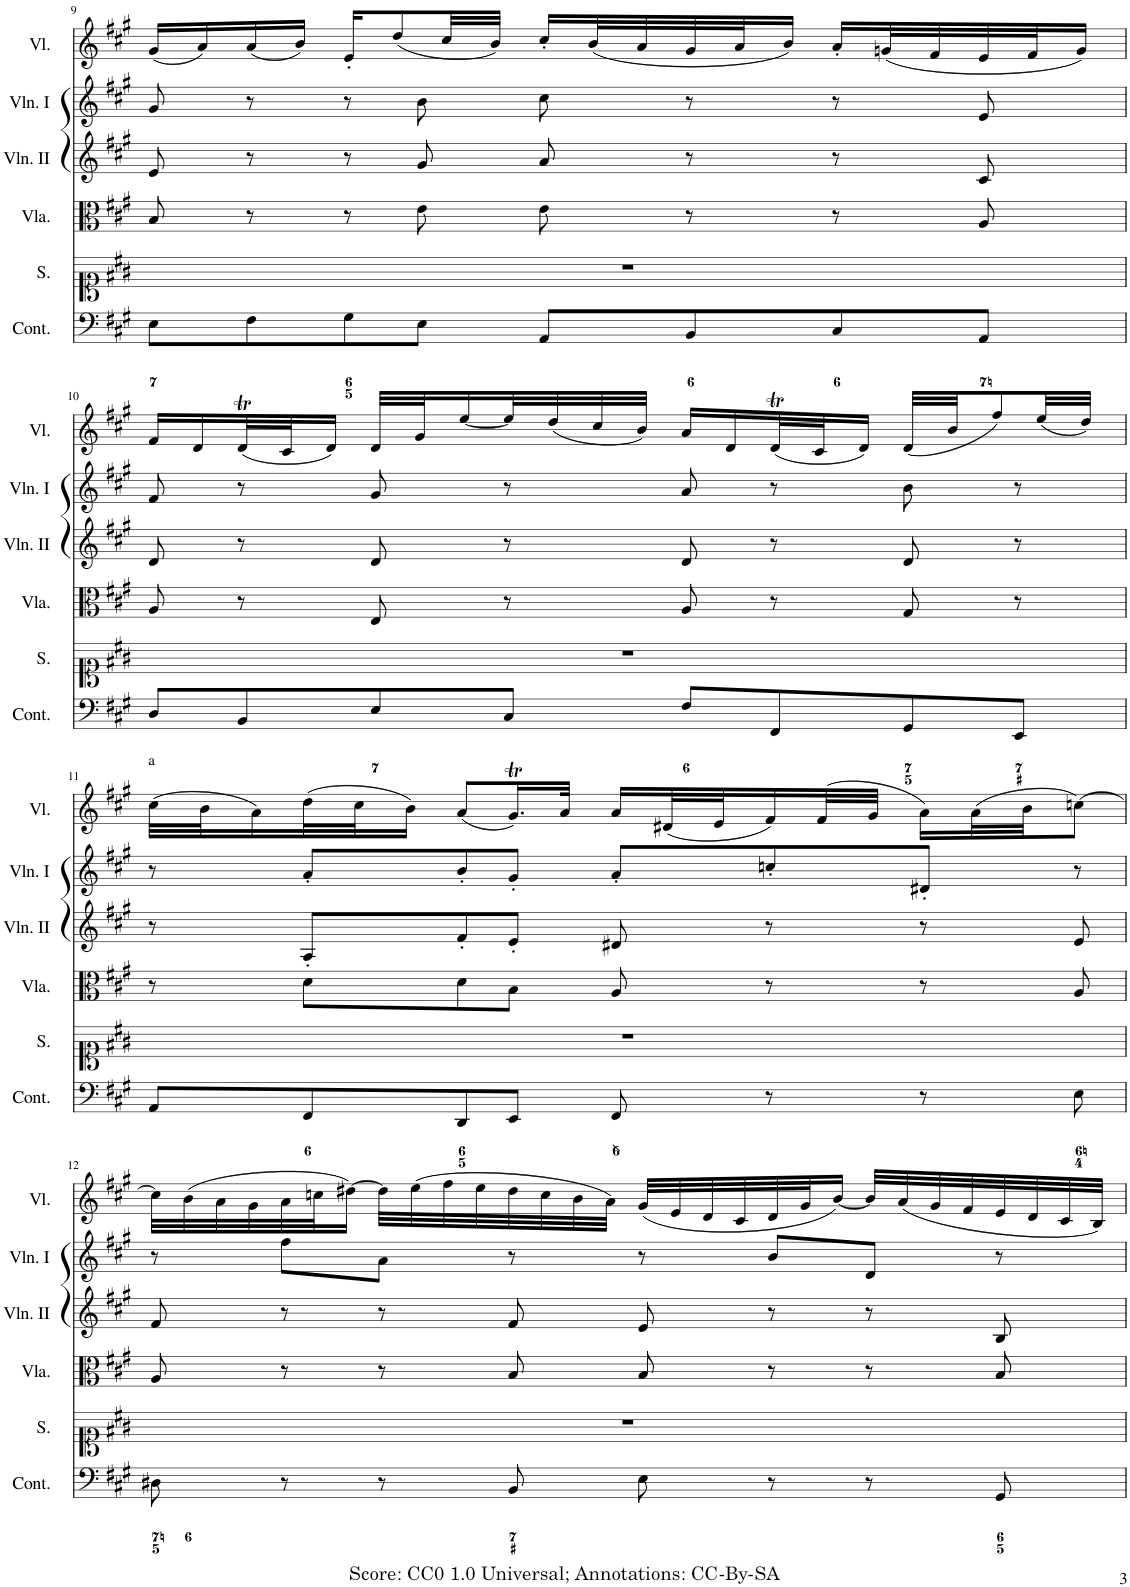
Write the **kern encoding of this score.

**kern	**kern	**kern	**kern	**kern	**kern
*part6	*part5	*part4	*part3	*part2	*part1
*staff6	*staff5	*staff4	*staff3	*staff2	*staff1
*I"Continuo	*I"Soprano II solo (sic)	*I"Viola	*I"Violino II	*I"Violino I	*I"Violino solo
*I'Cont.	*I'S.	*I'Vla.	*I'Vln. II	*I'Vln. I	*I'Vl.
!!LO:PB:g=z
*clefF4	*clefC1	*clefC3	*clefG2	*clefG2	*clefG2
*k[f#c#g#]	*k[f#c#g#]	*k[f#c#g#]	*k[f#c#g#]	*k[f#c#g#]	*k[f#c#g#]
*M4/4	*M4/4	*M4/4	*M4/4	*M4/4	*M4/4
*met(c)	*met(c)	*met(c)	*met(c)	*met(c)	*met(c)
=9	=9	=9	=9	=9	=9
8E\L	1r	8B/	8e/	8g#/	(16g#/LL
.	.	.	.	.	16a/)
8F#\	.	8r	8r	8r	(16a/
.	.	.	.	.	16b/JJ)
8G#\	.	8r	8r	8r	16e'/KL
.	.	.	.	.	(8dd/
8E\J	.	8e\	8g#/	8b\	.
.	.	.	.	.	32cc#/LL
.	.	.	.	.	32b/JJJ)
8AA/L	.	8e\	8a/	8cc#\	16cc#'/LL
.	.	.	.	.	(32b/L
.	.	.	.	.	32a/
8BB/	.	8r	8r	8r	32g#/
.	.	.	.	.	32a/J
.	.	.	.	.	16b/JJ)
8C#/	.	8r	8r	8r	16a'/LL
.	.	.	.	.	(32gn/L
.	.	.	.	.	32f#/
8AA/J	.	8A/	8c#/	8e/	32e/
.	.	.	.	.	32f#/J
.	.	.	.	.	16g/JJ)
!!LO:LB:g=z
=10	=10	=10	=10	=10	=10
*	*^	*	*	*	*
8D/L	1r	4c#	8A/	8d/	8f#/	16f#/LL
.	.	.	.	.	.	16d/
8BB/	.	.	8r	8r	8r	(32dT/L
.	.	.	.	.	.	32c#/J
.	.	.	.	.	.	16d/JJ)
8E/	.	2.ryy	8E/	8d/	8g#/	32d/LLL
.	.	.	.	.	.	32g#/J
.	.	.	.	.	.	[16ee/
8C#/J	.	.	8r	8r	8r	32ee/L]
.	.	.	.	.	.	(32dd/
.	.	.	.	.	.	32cc#/
.	.	.	.	.	.	32b/JJJ)
8F#/L	.	.	8A/	8d/	8a/	16a/LL
.	.	.	.	.	.	16d/
8FF#/	.	.	8r	8r	8r	(32dT/L
.	.	.	.	.	.	32c#/J
.	.	.	.	.	.	16d/JJ)
8GG#/	.	.	8G#/	8d/	8b\	(32d/LLL
.	.	.	.	.	.	32b/JJ
.	.	.	.	.	.	8ff#/)
8EE/J	.	.	8r	8r	8r	.
.	.	.	.	.	.	(32ee/LL
.	.	.	.	.	.	32dd/JJJ)
*	*v	*v	*	*	*	*
!!LO:LB:g=z
=11	=11	=11	=11	=11	=11
!	!	!	!	!	!LO:TX:a:t=a
8AA/L	1r	8r	8r	8r	(32cc#\LLL
.	.	.	.	.	32b\J
.	.	.	.	.	16a\)
8FF#/	.	8d\L	8A'/L	8a'/L	(32dd\L
.	.	.	.	.	32cc#\J
.	.	.	.	.	16b\JJ)
8DD/	.	8d\	8f#'/	8b'/	(8a/L
8EE/J	.	8B\J	8e'/J	8g#'/J	16.g#t/L)
.	.	.	.	.	32a/JJk
8FF#/	.	8A/	8d#X/	8a'/L	16a/LL
.	.	.	.	.	(32d#X/L
.	.	.	.	.	32e/J
8r	.	8r	8r	8ccn'/	16f#/)
.	.	.	.	.	(32f#/L
.	.	.	.	.	32g#/JJJ
8r	.	8r	8r	8d#X'/J	16a\LL)
.	.	.	.	.	(32a\L
.	.	.	.	.	32b\JJ
8E\	.	8A/	8e/	8r	[8ccn\J)
!!LO:LB:g=z
=12	=12	=12	=12	=12	=12
8D#X\	1r	8A/	8f#/	8r	32cc\LLL]
.	.	.	.	.	(32b\
.	.	.	.	.	32a\
.	.	.	.	.	32g#\
8r	.	8r	8r	8ff#\L	32a\
.	.	.	.	.	32ccn\J
.	.	.	.	.	[16dd#X\JJ)
8r	.	8r	8r	8a\J	32dd#\LLL]
.	.	.	.	.	(32ee\
.	.	.	.	.	32ff#\
.	.	.	.	.	32ee\
8BB/	.	8B/	8f#/	8r	32dd#\
.	.	.	.	.	32cc\
.	.	.	.	.	32b\
.	.	.	.	.	32a\JJJ)
8E\	.	8B/	8e/	8r	(32g#/LLL
.	.	.	.	.	32e/
.	.	.	.	.	32d/
.	.	.	.	.	32c#/
8r	.	8r	8r	8b/L	32d/
.	.	.	.	.	32g#/J
.	.	.	.	.	[16b/JJ)
8r	.	8r	8r	8d/J	32b/LLL]
.	.	.	.	.	(32a/
.	.	.	.	.	32g#/
.	.	.	.	.	32f#/
8GG#/	.	8B/	8B/	8r	32e/
.	.	.	.	.	32d/
.	.	.	.	.	32c#/
.	.	.	.	.	32B/JJJ)
=	=	=	=	=	=
*-	*-	*-	*-	*-	*-
